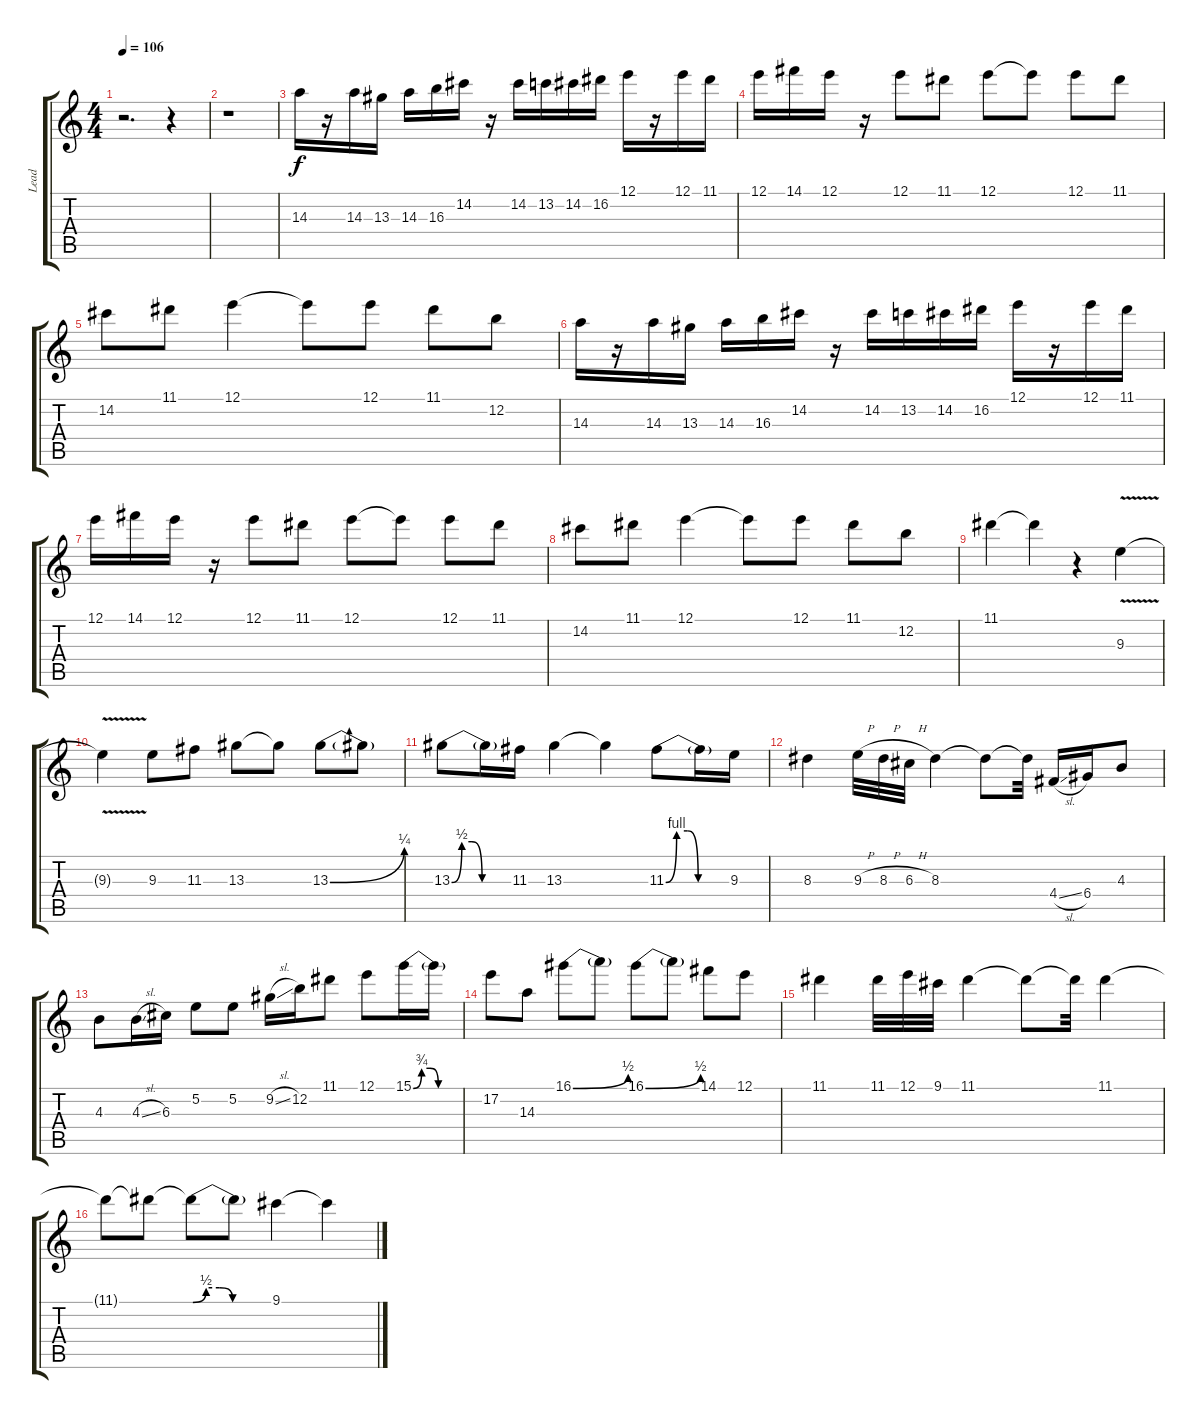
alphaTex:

\track ("Lead" "Lead") {instrument distortionguitar}
\staff {score tabs}
\tuning (E4 B3 G3 D3 A2 E2) {hide}
\ts (4 4)
\tempo 106
\clef g2
\ks c
r.2{d dy f} r.4 |
r.1 |
14.3.16 r.16 14.3.16 13.3.16 14.3.16 16.3.16 14.2.16 r.16 14.2.16 13.2.16 14.2.16 16.2.16 12.1.16 r.16 12.1.16 11.1.16 |
12.1.16 14.1.16 12.1.16 r.16 12.1.8 11.1.8 12.1.8 12.1{t}.8 12.1.8 11.1.8 |
14.2.8 11.1.8 12.1.4 12.1{t}.8 12.1.8 11.1.8 12.2.8 |
14.3.16 r.16 14.3.16 13.3.16 14.3.16 16.3.16 14.2.16 r.16 14.2.16 13.2.16 14.2.16 16.2.16 12.1.16 r.16 12.1.16 11.1.16 |
12.1.16 14.1.16 12.1.16 r.16 12.1.8 11.1.8 12.1.8 12.1{t}.8 12.1.8 11.1.8 |
14.2.8 11.1.8 12.1.4 12.1{t}.8 12.1.8 11.1.8 12.2.8 |
11.1.4 11.1{t}.4 r.4 9.3{v}.4 |
9.3{t}.4 9.3.8 11.3.8 13.3.8 13.3{t}.8 13.3{be (bend 0 0 60 1)}.8 13.3{t}.8 |
13.3{be (custom 0 0 10 2 20 2 30 0 60 0)}.8 13.3{t}.16 11.3.16 13.3.4 13.3{t}.4 11.3{be (custom 0 0 10 4 20 4 30 0 60 0)}.8 11.3{t}.16 9.3.16 |
8.3.4 9.3{h}.32 8.3{h}.32 6.3{h}.32 8.3.4 8.3{t}.8 8.3{t}.32 4.4{sl}.16 6.4.16 4.3.8 |
4.3.8 4.3{sl}.16 6.3.16 5.2.8 5.2.8 9.2{sl}.16 12.2.16 11.1.8 12.1.8 15.1{be (custom 0 0 10 3 20 3 30 0 60 0)}.16 15.1{t}.16 |
17.2.8 14.3.8 16.1{be (bend 0 0 60 2)}.8 16.1{t}.8 16.1{be (bend 0 0 60 2)}.8 16.1{t}.8 14.1.8 12.1.8 |
11.1.4 11.1.32 12.1.32 9.1.32 11.1.4 11.1{t}.8 11.1{t}.32 11.1.4 |
11.1{t}.8 11.1{t}.8 11.1{be (custom 0 0 10 2 20 2 30 0 60 0) t}.8 11.1{t}.8 9.1.4 9.1{t}.4
